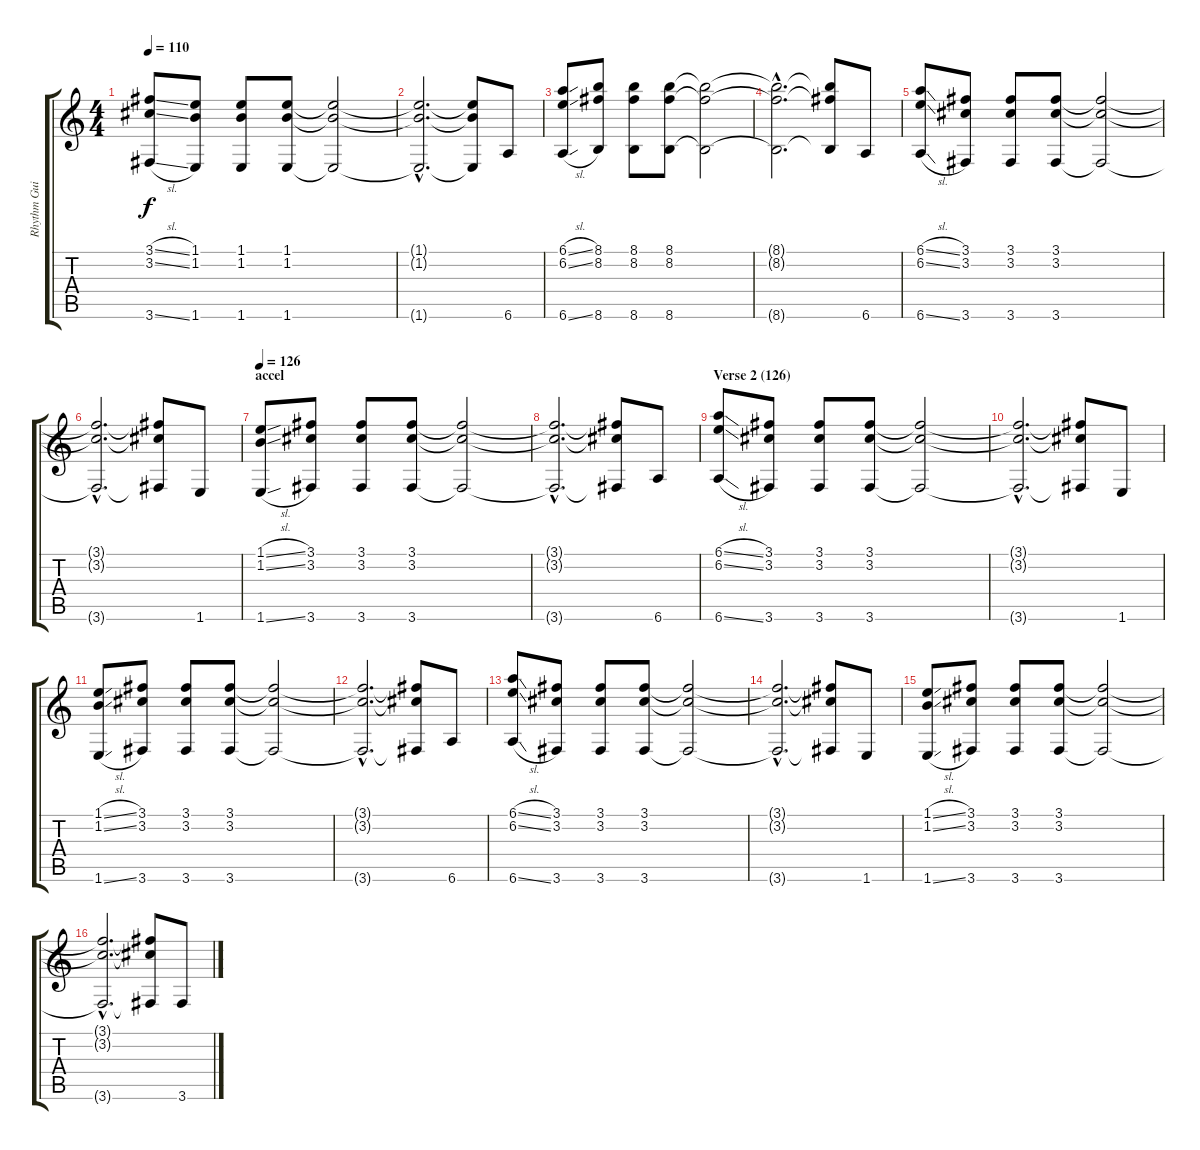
\track ("Rhythm Guitar" "Rhythm Gui") {instrument distortionguitar}
\staff {score tabs}
\tuning (Eb4 Bb3 Gb3 Db3 Ab2 Eb2) {hide}
\ts (4 4)
\tempo 110
\clef g2
\ks c
(3.1{sl} 3.2{sl} 3.6{sl}).8{dy f} (1.1 1.2 1.6).8 (1.1 1.2 1.6).8 (1.1 1.2 1.6).8 (1.1{t} 1.2{t} 1.6{t}).2 |
(1.1{hac t} 1.2{hac t} 1.6{hac t}).2{d} (1.1{t} 1.2{t} 1.6{t}).8 6.6.8 |
(6.1{sl} 6.2{sl} 6.6{sl}).8 (8.1 8.2 8.6).8 (8.1 8.2 8.6).8 (8.1 8.2 8.6).8 (8.1{t} 8.2{t} 8.6{t}).2 |
(8.1{hac t} 8.2{hac t} 8.6{hac t}).2{d} (8.1{t} 8.2{t} 8.6{t}).8 6.6.8 |
(6.1{sl} 6.2{sl} 6.6{sl}).8 (3.1 3.2 3.6).8 (3.1 3.2 3.6).8 (3.1 3.2 3.6).8 (3.1{t} 3.2{t} 3.6{t}).2 |
(3.1{hac t} 3.2{hac t} 3.6{hac t}).2{d} (3.1{t} 3.2{t} 3.6{t}).8 1.6.8 |
\section ("" "accel")
\tempo 126
(1.1{sl} 1.2{sl} 1.6{sl}).8 (3.1 3.2 3.6).8 (3.1 3.2 3.6).8 (3.1 3.2 3.6).8 (3.1{t} 3.2{t} 3.6{t}).2 |
(3.1{hac t} 3.2{hac t} 3.6{hac t}).2{d} (3.1{t} 3.2{t} 3.6{t}).8 6.6.8 |
\section ("" "Verse 2 (126)")
(6.1{sl} 6.2{sl} 6.6{sl}).8 (3.1 3.2 3.6).8 (3.1 3.2 3.6).8 (3.1 3.2 3.6).8 (3.1{t} 3.2{t} 3.6{t}).2 |
(3.1{hac t} 3.2{hac t} 3.6{hac t}).2{d} (3.1{t} 3.2{t} 3.6{t}).8 1.6.8 |
(1.1{sl} 1.2{sl} 1.6{sl}).8 (3.1 3.2 3.6).8 (3.1 3.2 3.6).8 (3.1 3.2 3.6).8 (3.1{t} 3.2{t} 3.6{t}).2 |
(3.1{hac t} 3.2{hac t} 3.6{hac t}).2{d} (3.1{t} 3.2{t} 3.6{t}).8 6.6.8 |
(6.1{sl} 6.2{sl} 6.6{sl}).8 (3.1 3.2 3.6).8 (3.1 3.2 3.6).8 (3.1 3.2 3.6).8 (3.1{t} 3.2{t} 3.6{t}).2 |
(3.1{hac t} 3.2{hac t} 3.6{hac t}).2{d} (3.1{t} 3.2{t} 3.6{t}).8 1.6.8 |
(1.1{sl} 1.2{sl} 1.6{sl}).8 (3.1 3.2 3.6).8 (3.1 3.2 3.6).8 (3.1 3.2 3.6).8 (3.1{t} 3.2{t} 3.6{t}).2 |
(3.1{hac t} 3.2{hac t} 3.6{hac t}).2{d} (3.1{t} 3.2{t} 3.6{t}).8 3.6.8
